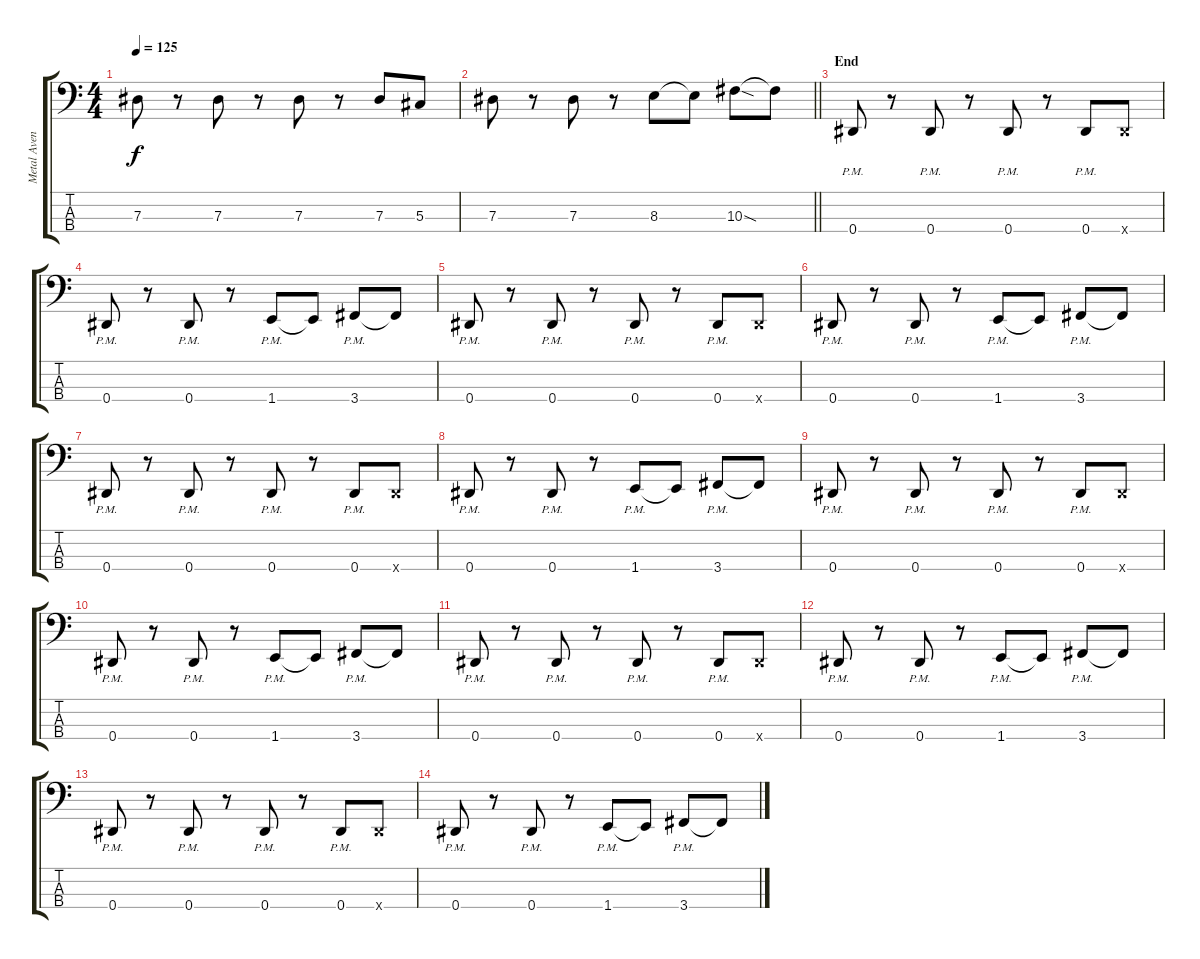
\track ("Metal Avenger" "Metal Aven") {instrument electricbassfinger}
\staff {score tabs}
\tuning (Gb2 Db2 Ab1 Eb1) {hide}
\ts (4 4)
\tempo 125
\clef f4
\ks c
7.3.8{dy f} r.8 7.3.8 r.8 7.3.8 r.8 7.3.8 5.3.8 |
\barLineRight lightlight
7.3.8 r.8 7.3.8 r.8 8.3.8 8.3{t}.8 10.3{sod}.8 10.3{t}.8 |
\section ("" "End")
0.4{pm}.8 r.8 0.4{pm}.8 r.8 0.4{pm}.8 r.8 0.4{pm}.8 0.4{x}.8 |
0.4{pm}.8 r.8 0.4{pm}.8 r.8 1.4{pm}.8 1.4{t}.8 3.4{pm}.8 3.4{t}.8 |
0.4{pm}.8 r.8 0.4{pm}.8 r.8 0.4{pm}.8 r.8 0.4{pm}.8 0.4{x}.8 |
0.4{pm}.8 r.8 0.4{pm}.8 r.8 1.4{pm}.8 1.4{t}.8 3.4{pm}.8 3.4{t}.8 |
0.4{pm}.8 r.8 0.4{pm}.8 r.8 0.4{pm}.8 r.8 0.4{pm}.8 0.4{x}.8 |
0.4{pm}.8 r.8 0.4{pm}.8 r.8 1.4{pm}.8 1.4{t}.8 3.4{pm}.8 3.4{t}.8 |
0.4{pm}.8 r.8 0.4{pm}.8 r.8 0.4{pm}.8 r.8 0.4{pm}.8 0.4{x}.8 |
0.4{pm}.8 r.8 0.4{pm}.8 r.8 1.4{pm}.8 1.4{t}.8 3.4{pm}.8 3.4{t}.8 |
0.4{pm}.8{volume 9} r.8 0.4{pm}.8 r.8 0.4{pm}.8 r.8 0.4{pm}.8 0.4{x}.8 |
0.4{pm}.8{volume 6} r.8 0.4{pm}.8 r.8 1.4{pm}.8 1.4{t}.8 3.4{pm}.8 3.4{t}.8 |
0.4{pm}.8{volume 4} r.8 0.4{pm}.8 r.8 0.4{pm}.8 r.8 0.4{pm}.8 0.4{x}.8 |
0.4{pm}.8{volume 0} r.8 0.4{pm}.8 r.8 1.4{pm}.8 1.4{t}.8 3.4{pm}.8 3.4{t}.8
